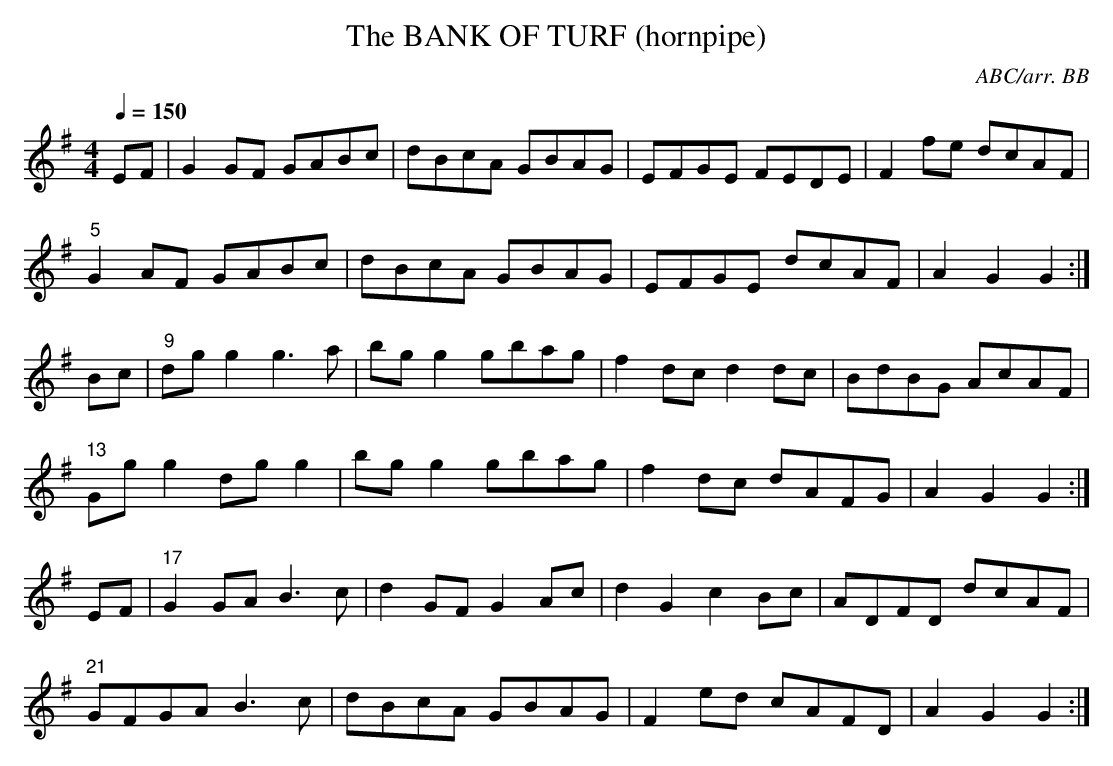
X:1
T:BANK OF TURF (hornpipe), The
C:ABC/arr. BB
L:1/8
Q:1/4=150
M:4/4
K:G
EF|G2GF GABc|dBcA GBAG|EFGE FEDE|F2fe dcAF|
"5"G2AF GABc|dBcA GBAG|EFGE dcAF|A2 G2 G2:|
Bc|"9"dgg2 g3a|bgg2 gbag|f2dc d2dc|BdBG AcAF|
"13"Ggg2 dgg2|bgg2 gbag|f2dc dAFG|A2 G2 G2:|
EF|"17"G2GA B3c|d2GF G2Ac|d2G2 c2Bc|ADFD dcAF|
"21"GFGA B3c|dBcA GBAG|F2ed cAFD|A2 G2 G2:|
